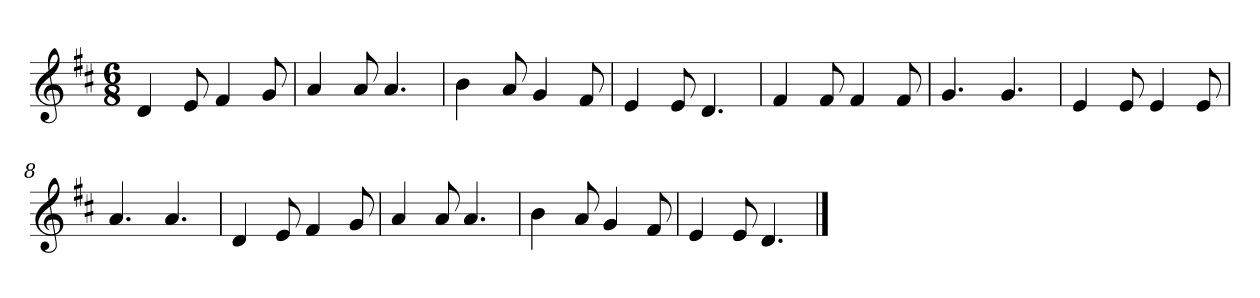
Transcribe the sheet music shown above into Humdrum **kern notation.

**kern
*part1
*staff1
*k[f#c#]
*M6/8
*MM120
=1
4d
8e
4f#
8g
=2
4a
8a
4.a
=3
4b
8a
4g
8f#
=4
4e
8e
4.d
=5
4f#
8f#
4f#
8f#
=6
4.g
4.g
=7
4e
8e
4e
8e
=8
4.a
4.a
=9
4d
8e
4f#
8g
=10
4a
8a
4.a
=11
4b
8a
4g
8f#
=12
4e
8e
4.d
==
*-
